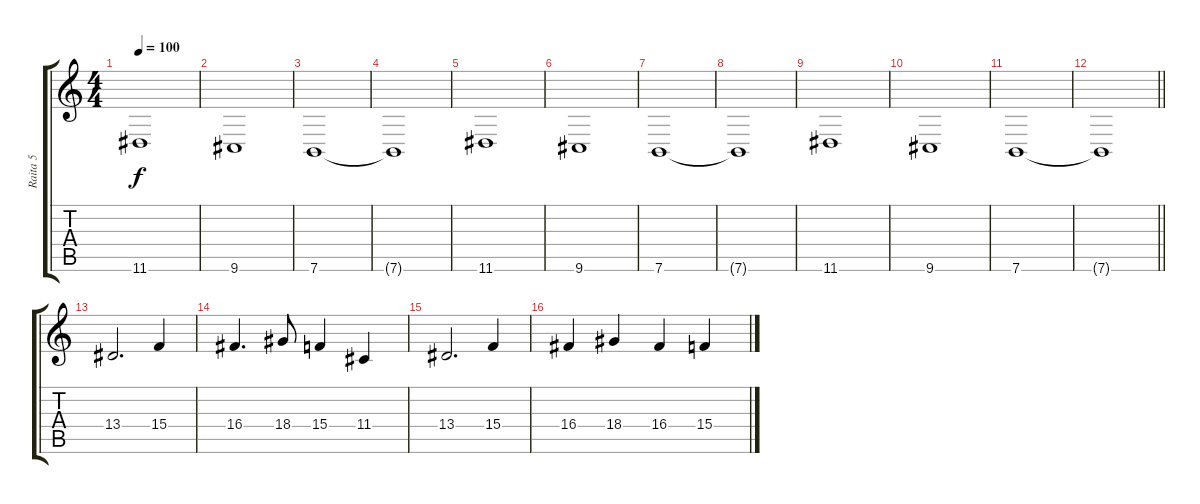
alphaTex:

\track ("Raita 5" "Raita 5") {instrument synthstrings2}
\staff {score tabs}
\tuning (E4 B3 G3 D3 A2 E2) {hide}
\ts (4 4)
\tempo 100
\clef g2
\ks c
11.6.1{dy f} |
9.6.1 |
7.6.1 |
7.6{t}.1 |
11.6.1 |
9.6.1 |
7.6.1 |
7.6{t}.1 |
11.6.1 |
9.6.1 |
7.6.1 |
\barLineRight lightlight
7.6{t}.1 |
13.4.2{d} 15.4.4 |
16.4.4{d} 18.4.8 15.4.4 11.4.4 |
13.4.2{d} 15.4.4 |
16.4.4 18.4.4 16.4.4 15.4.4
